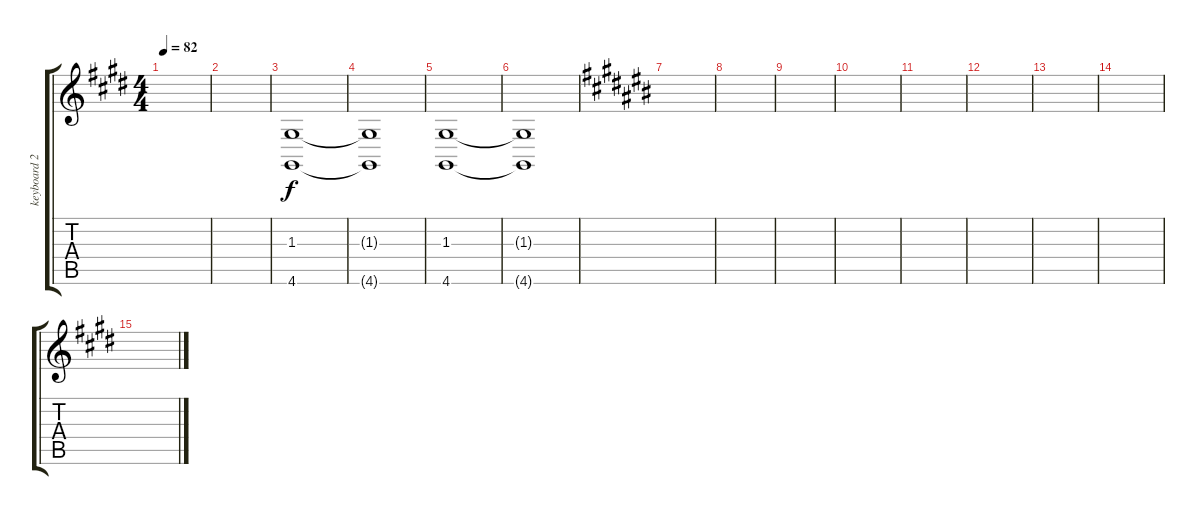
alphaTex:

\track ("keyboard 2" "keyboard 2") {instrument churchorgan}
\staff {score tabs}
\tuning (E4 B3 G3 D3 A2 E2) {hide}
\ts (4 4)
\tempo 82
\clef g2
\ks e
|
|
(1.3 4.6).1 |
(1.3{t} 4.6{t}).1 |
(1.3 4.6).1 |
(1.3{t} 4.6{t}).1 |
\ks c#
|
|
|
|
|
|
|
|
\ks e
